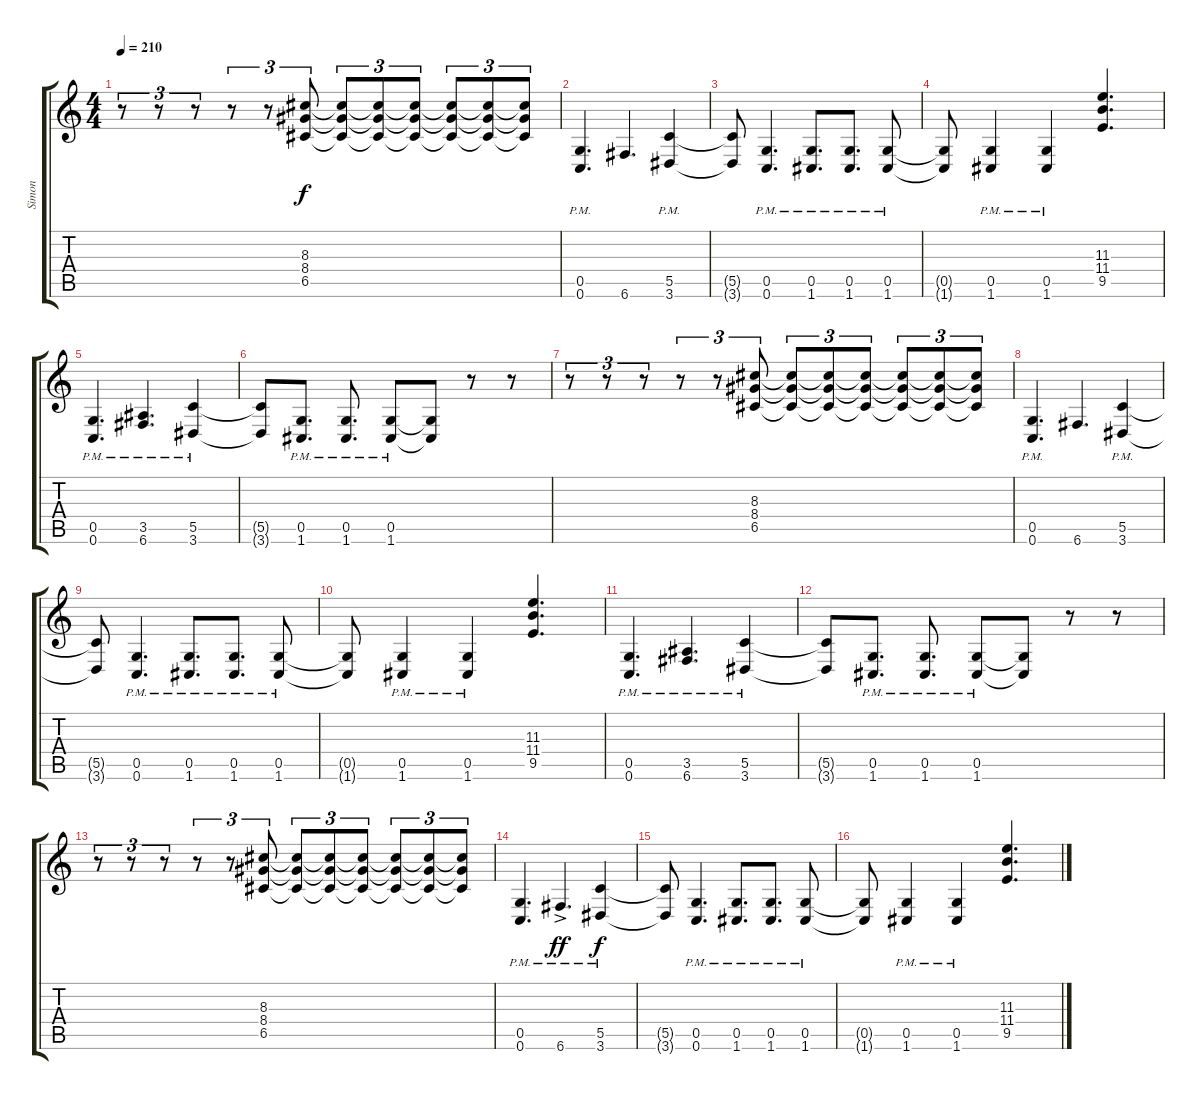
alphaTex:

\track ("Simon " "Simon ") {instrument distortionguitar}
\staff {score tabs}
\tuning (D4 A3 F3 C3 G2 C2) {hide}
\ts (4 4)
\tempo 210
\clef g2
\ks c
r.8{tu (3 2) dy f} r.8{tu (3 2)} r.8{tu (3 2)} r.8{tu (3 2)} r.8{tu (3 2)} (8.3 8.4 6.5).8{tu (3 2)} (8.3{t} 8.4{t} 6.5{t}).8{tu (3 2)} (8.3{t} 8.4{t} 6.5{t}).8{tu (3 2)} (8.3{t} 8.4{t} 6.5{t}).8{tu (3 2)} (8.3{t} 8.4{t} 6.5{t}).8{tu (3 2)} (8.3{t} 8.4{t} 6.5{t}).8{tu (3 2)} (8.3{t} 8.4{t} 6.5{t}).8{tu (3 2)} |
(0.5{pm} 0.6{pm}).4{d} 6.6.4{d} (5.5{pm} 3.6{pm}).4 |
(5.5{t} 3.6{t}).8 (0.5{pm} 0.6{pm}).4{d} (0.5{pm} 1.6{pm}).8{d} (0.5{pm} 1.6{pm}).8{d} (0.5{pm} 1.6{pm}).8 |
(0.5{t} 1.6{t}).8 (0.5{pm} 1.6{pm}).4 (0.5{pm} 1.6{pm}).4 (11.3 11.4 9.5).4{d} |
(0.5{pm} 0.6{pm}).4{d} (3.5{pm} 6.6{pm}).4{d} (5.5{pm} 3.6{pm}).4 |
(5.5{t} 3.6{t}).8 (0.5{pm} 1.6{pm}).8{d} (0.5{pm} 1.6{pm}).8{d} (0.5{pm} 1.6{pm}).8 (0.5{t} 1.6{t}).8 r.8 r.8 |
r.8{tu (3 2)} r.8{tu (3 2)} r.8{tu (3 2)} r.8{tu (3 2)} r.8{tu (3 2)} (8.3 8.4 6.5).8{tu (3 2)} (8.3{t} 8.4{t} 6.5{t}).8{tu (3 2)} (8.3{t} 8.4{t} 6.5{t}).8{tu (3 2)} (8.3{t} 8.4{t} 6.5{t}).8{tu (3 2)} (8.3{t} 8.4{t} 6.5{t}).8{tu (3 2)} (8.3{t} 8.4{t} 6.5{t}).8{tu (3 2)} (8.3{t} 8.4{t} 6.5{t}).8{tu (3 2)} |
(0.5{pm} 0.6{pm}).4{d} 6.6.4{d} (5.5{pm} 3.6{pm}).4 |
(5.5{t} 3.6{t}).8 (0.5{pm} 0.6{pm}).4{d} (0.5{pm} 1.6{pm}).8{d} (0.5{pm} 1.6{pm}).8{d} (0.5{pm} 1.6{pm}).8 |
(0.5{t} 1.6{t}).8 (0.5{pm} 1.6{pm}).4 (0.5{pm} 1.6{pm}).4 (11.3 11.4 9.5).4{d} |
(0.5{pm} 0.6{pm}).4{d} (3.5{pm} 6.6{pm}).4{d} (5.5{pm} 3.6{pm}).4 |
(5.5{t} 3.6{t}).8 (0.5{pm} 1.6{pm}).8{d} (0.5{pm} 1.6{pm}).8{d} (0.5{pm} 1.6{pm}).8 (0.5{t} 1.6{t}).8 r.8 r.8 |
r.8{tu (3 2)} r.8{tu (3 2)} r.8{tu (3 2)} r.8{tu (3 2)} r.8{tu (3 2)} (8.3 8.4 6.5).8{tu (3 2)} (8.3{t} 8.4{t} 6.5{t}).8{tu (3 2)} (8.3{t} 8.4{t} 6.5{t}).8{tu (3 2)} (8.3{t} 8.4{t} 6.5{t}).8{tu (3 2)} (8.3{t} 8.4{t} 6.5{t}).8{tu (3 2)} (8.3{t} 8.4{t} 6.5{t}).8{tu (3 2)} (8.3{t} 8.4{t} 6.5{t}).8{tu (3 2)} |
(0.5{pm} 0.6{pm}).4{d} 6.6{ac pm}.4{d dy ff} (5.5{pm} 3.6{pm}).4{dy f} |
(5.5{t} 3.6{t}).8 (0.5{pm} 0.6{pm}).4{d} (0.5{pm} 1.6{pm}).8{d} (0.5{pm} 1.6{pm}).8{d} (0.5{pm} 1.6{pm}).8 |
(0.5{t} 1.6{t}).8 (0.5{pm} 1.6{pm}).4 (0.5{pm} 1.6{pm}).4 (11.3 11.4 9.5).4{d}
